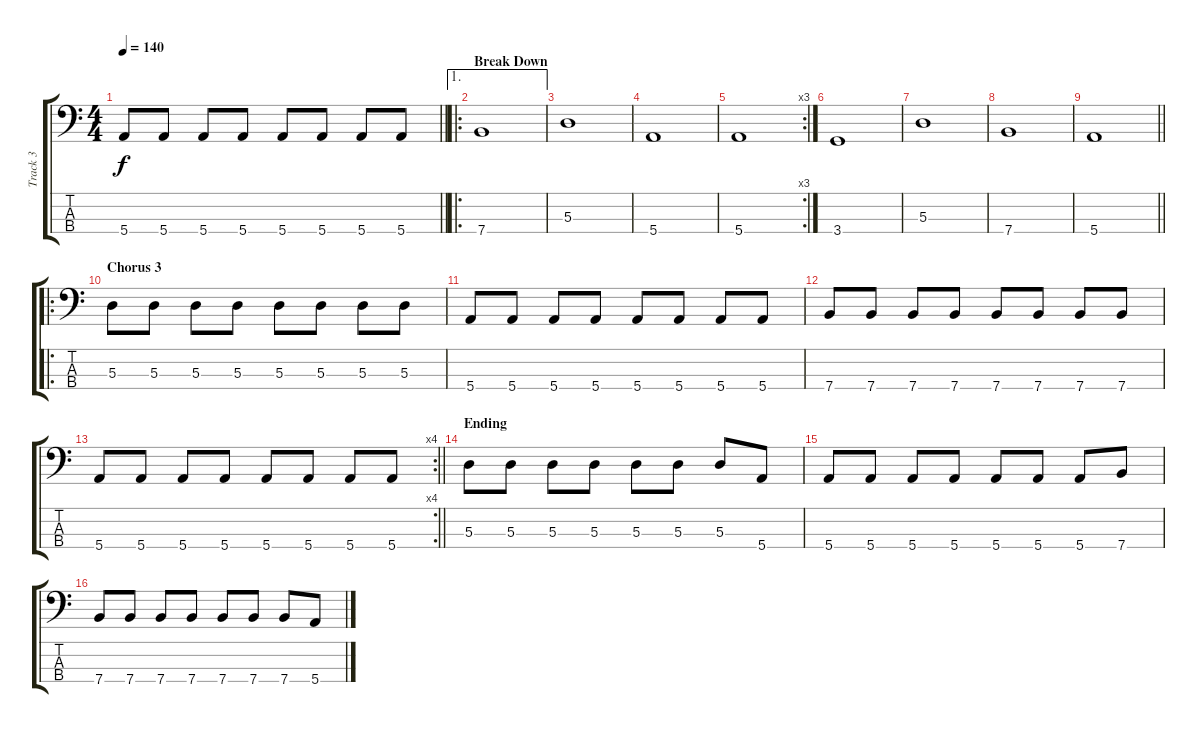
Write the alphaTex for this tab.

\track ("Track 3" "Track 3") {instrument electricbassfinger}
\staff {score tabs}
\tuning (G2 D2 A1 E1) {hide}
\ts (4 4)
\tempo 140
\clef f4
\barLineRight lightlight
\ks c
5.4.8{dy f} 5.4.8 5.4.8 5.4.8 5.4.8 5.4.8 5.4.8 5.4.8 |
\ae 1
\ro
\section ("" "Break Down")
7.4.1 |
5.3.1 |
5.4.1 |
\rc 3
5.4.1 |
3.4.1 |
5.3.1 |
7.4.1 |
\barLineRight lightlight
5.4.1 |
\ro
\section ("" "Chorus 3")
5.3.8 5.3.8 5.3.8 5.3.8 5.3.8 5.3.8 5.3.8 5.3.8 |
5.4.8 5.4.8 5.4.8 5.4.8 5.4.8 5.4.8 5.4.8 5.4.8 |
7.4.8 7.4.8 7.4.8 7.4.8 7.4.8 7.4.8 7.4.8 7.4.8 |
\rc 4
\barLineRight lightlight
5.4.8 5.4.8 5.4.8 5.4.8 5.4.8 5.4.8 5.4.8 5.4.8 |
\section ("" "Ending")
5.3.8 5.3.8 5.3.8 5.3.8 5.3.8 5.3.8 5.3.8 5.4.8 |
5.4.8 5.4.8 5.4.8 5.4.8 5.4.8 5.4.8 5.4.8 7.4.8 |
7.4.8 7.4.8 7.4.8 7.4.8 7.4.8 7.4.8 7.4.8 5.4.8
